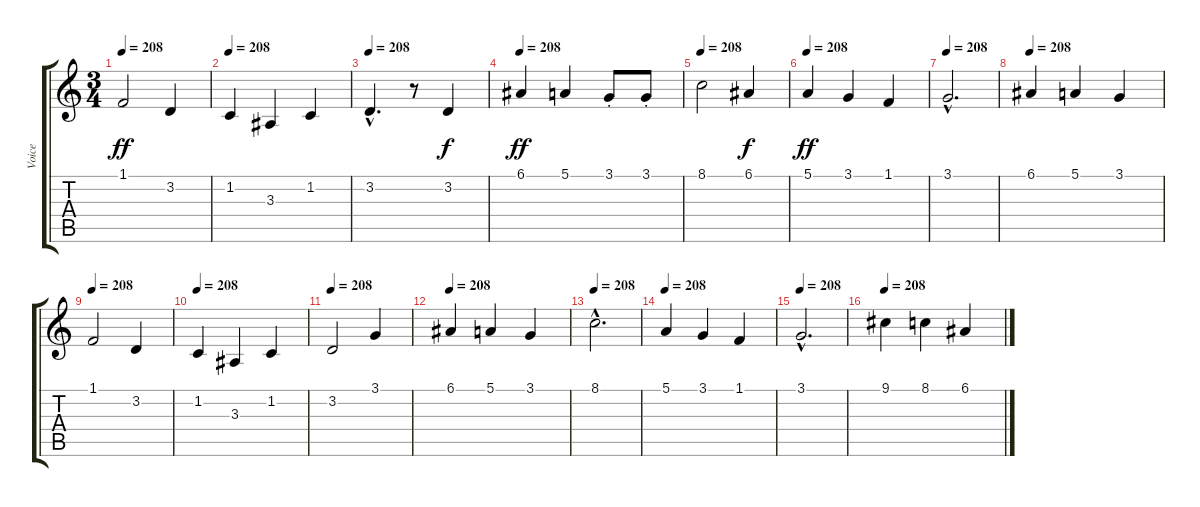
\track ("Voice" "Voice") {instrument lead6voice}
\staff {score tabs}
\tuning (E4 B3 G3 D3 A2 E2) {hide}
\ts (3 4)
\tempo 208
\clef g2
\ks c
1.1.2{dy ff} 3.2.4 |
\tempo 208
1.2.4 3.3.4 1.2.4 |
\tempo 208
3.2{hac}.4{d} r.8 3.2.4{dy f} |
\tempo 208
6.1.4{dy ff} 5.1.4 3.1{st}.8 3.1{st}.8 |
\tempo 208
8.1.2 6.1.4{dy f} |
\tempo 208
5.1.4{dy ff} 3.1.4 1.1.4 |
\tempo 208
3.1{hac}.2{d} |
\tempo 208
6.1.4 5.1.4 3.1.4 |
\tempo 208
1.1.2 3.2.4 |
\tempo 208
1.2.4 3.3.4 1.2.4 |
\tempo 208
3.2.2 3.1.4 |
\tempo 208
6.1.4 5.1.4 3.1.4 |
\tempo 208
8.1{hac}.2{d} |
\tempo 208
5.1.4 3.1.4 1.1.4 |
\tempo 208
3.1{hac}.2{d} |
\tempo 208
9.1.4 8.1.4 6.1.4
